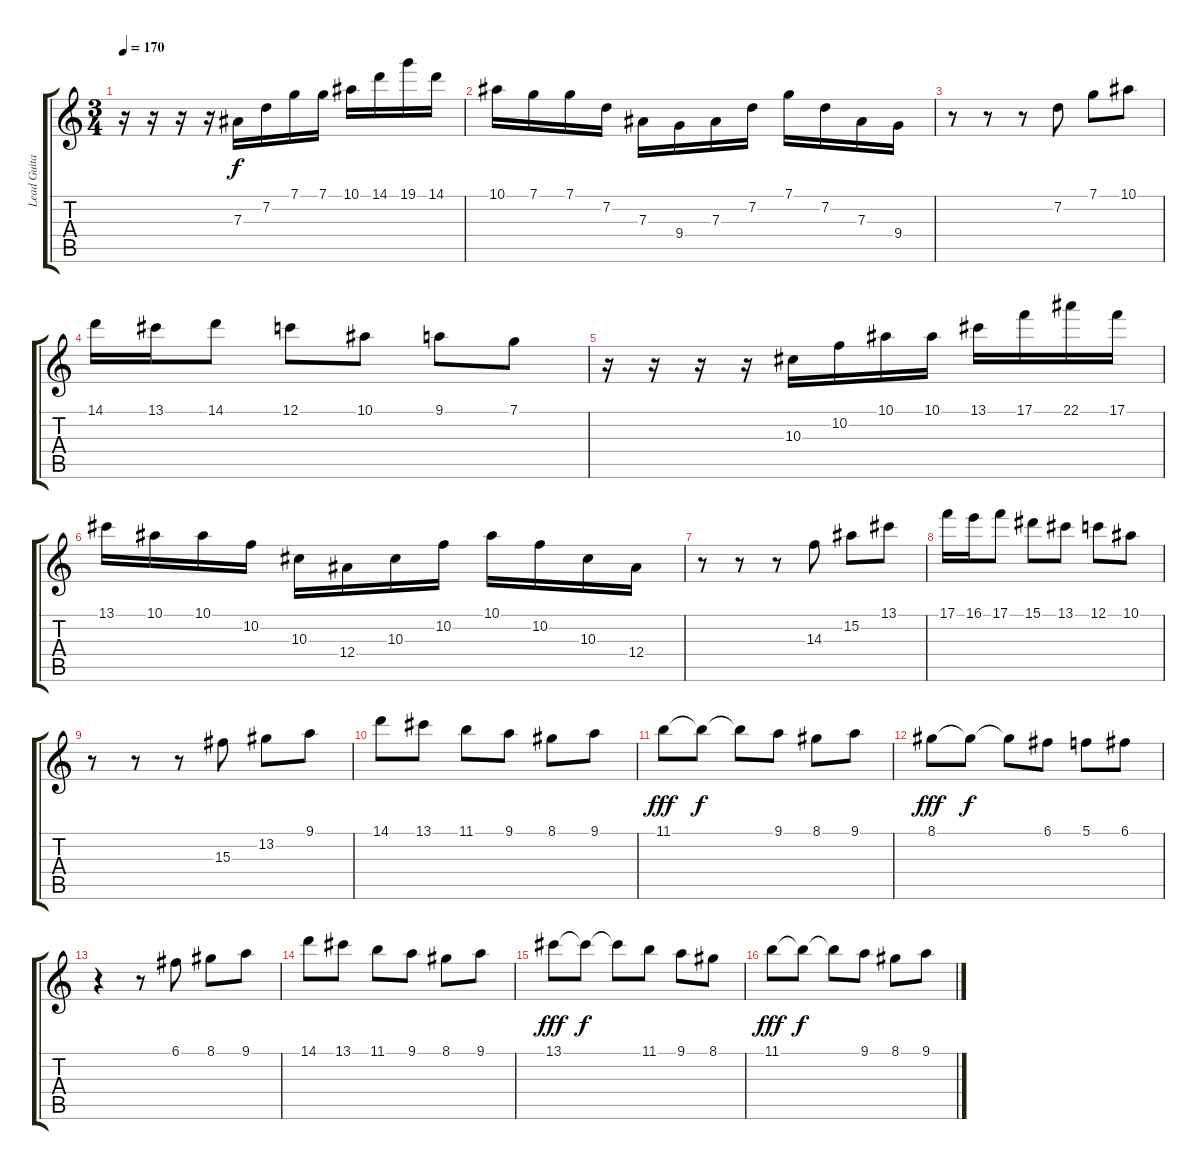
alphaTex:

\track ("Lead Guitar" "Lead Guita") {instrument overdrivenguitar}
\staff {score tabs}
\tuning (C4 G3 Eb3 Bb2 F2 C2) {hide}
\ts (3 4)
\tempo 170
\clef g2
\ks c
r.16{dy f} r.16 r.16 r.16 7.3.16 7.2.16 7.1.16 7.1.16 10.1.16 14.1.16 19.1.16 14.1.16 |
10.1.16 7.1.16 7.1.16 7.2.16 7.3.16 9.4.16 7.3.16 7.2.16 7.1.16 7.2.16 7.3.16 9.4.16 |
r.8 r.8 r.8 7.2.8 7.1.8 10.1.8 |
14.1.16 13.1.16 14.1.8 12.1.8 10.1.8 9.1.8 7.1.8 |
r.16 r.16 r.16 r.16 10.3.16 10.2.16 10.1.16 10.1.16 13.1.16 17.1.16 22.1.16 17.1.16 |
13.1.16 10.1.16 10.1.16 10.2.16 10.3.16 12.4.16 10.3.16 10.2.16 10.1.16 10.2.16 10.3.16 12.4.16 |
r.8 r.8 r.8 14.3.8 15.2.8 13.1.8 |
17.1.16 16.1.16 17.1.8 15.1.8 13.1.8 12.1.8 10.1.8 |
r.8 r.8 r.8 15.3.8 13.2.8 9.1.8 |
14.1.8 13.1.8 11.1.8 9.1.8 8.1.8 9.1.8 |
11.1.8{dy fff} 11.1{t}.8{dy f} 11.1{t}.8 9.1.8 8.1.8 9.1.8 |
8.1.8{dy fff} 8.1{t}.8{dy f} 8.1{t}.8 6.1.8 5.1.8 6.1.8 |
r.4 r.8 6.1.8 8.1.8 9.1.8 |
14.1.8 13.1.8 11.1.8 9.1.8 8.1.8 9.1.8 |
13.1.8{dy fff} 13.1{t}.8{dy f} 13.1{t}.8 11.1.8 9.1.8 8.1.8 |
11.1.8{dy fff} 11.1{t}.8{dy f} 11.1{t}.8 9.1.8 8.1.8 9.1.8
